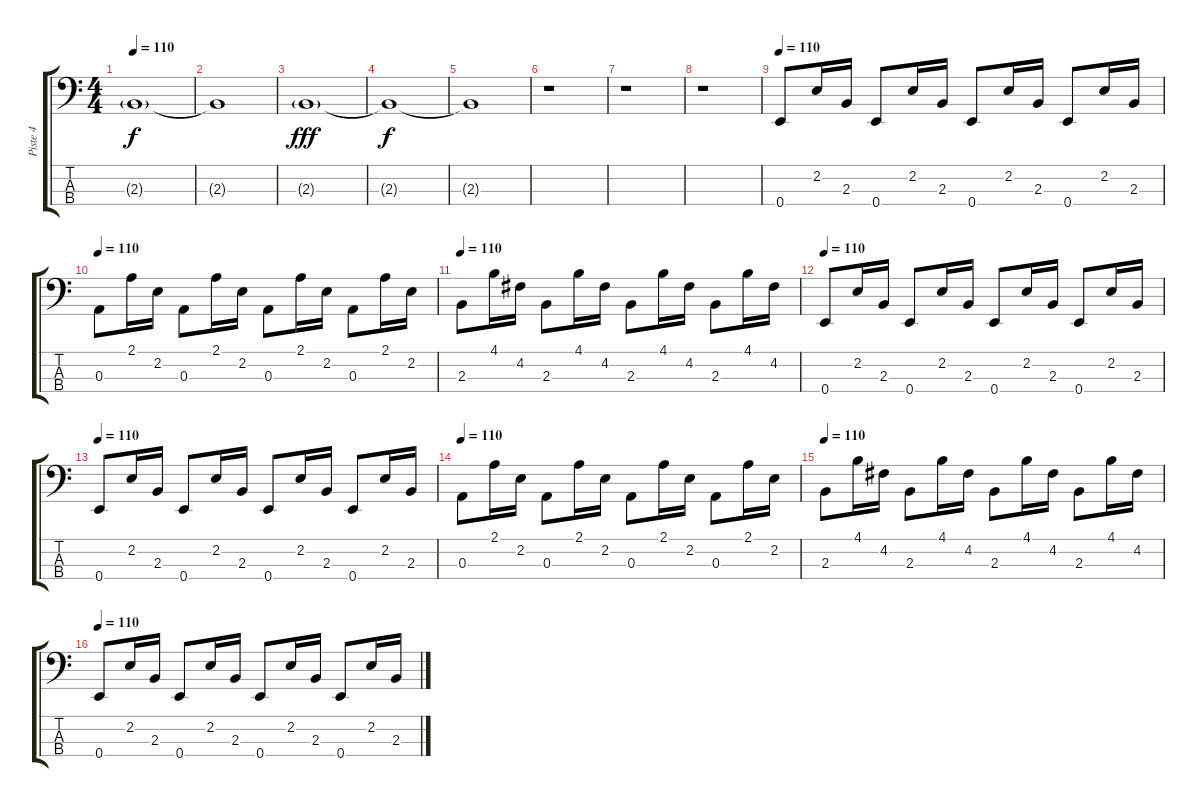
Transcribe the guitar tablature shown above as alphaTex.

\track ("Piste 4" "Piste 4") {instrument electricbassfinger}
\staff {score tabs}
\tuning (G2 D2 A1 E1) {hide}
\ts (4 4)
\tempo 110
\clef f4
\ks c
2.3{g}.1{dy f} |
2.3{t}.1 |
2.3{g}.1{dy fff} |
2.3{t}.1{dy f} |
2.3{t}.1 |
r.1 |
r.1 |
r.1 |
\tempo 110
0.4.8{volume 11} 2.2.16 2.3.16 0.4.8 2.2.16 2.3.16 0.4.8 2.2.16 2.3.16 0.4.8 2.2.16 2.3.16 |
\tempo 110
0.3.8{volume 9} 2.1.16 2.2.16 0.3.8 2.1.16 2.2.16 0.3.8 2.1.16 2.2.16 0.3.8 2.1.16 2.2.16 |
\tempo 110
2.3.8{volume 7} 4.1.16 4.2.16 2.3.8 4.1.16 4.2.16 2.3.8 4.1.16 4.2.16 2.3.8 4.1.16 4.2.16 |
\tempo 110
0.4.8{volume 6} 2.2.16 2.3.16 0.4.8 2.2.16 2.3.16 0.4.8 2.2.16 2.3.16 0.4.8 2.2.16 2.3.16 |
\tempo 110
0.4.8{volume 5} 2.2.16 2.3.16 0.4.8 2.2.16 2.3.16 0.4.8 2.2.16 2.3.16 0.4.8 2.2.16 2.3.16 |
\tempo 110
0.3.8{volume 4} 2.1.16 2.2.16 0.3.8 2.1.16 2.2.16 0.3.8 2.1.16 2.2.16 0.3.8 2.1.16 2.2.16 |
\tempo 110
2.3.8{volume 2} 4.1.16 4.2.16 2.3.8 4.1.16 4.2.16 2.3.8 4.1.16 4.2.16 2.3.8 4.1.16 4.2.16 |
\tempo 110
0.4.8{volume 1} 2.2.16 2.3.16 0.4.8 2.2.16 2.3.16 0.4.8 2.2.16 2.3.16 0.4.8 2.2.16 2.3.16
